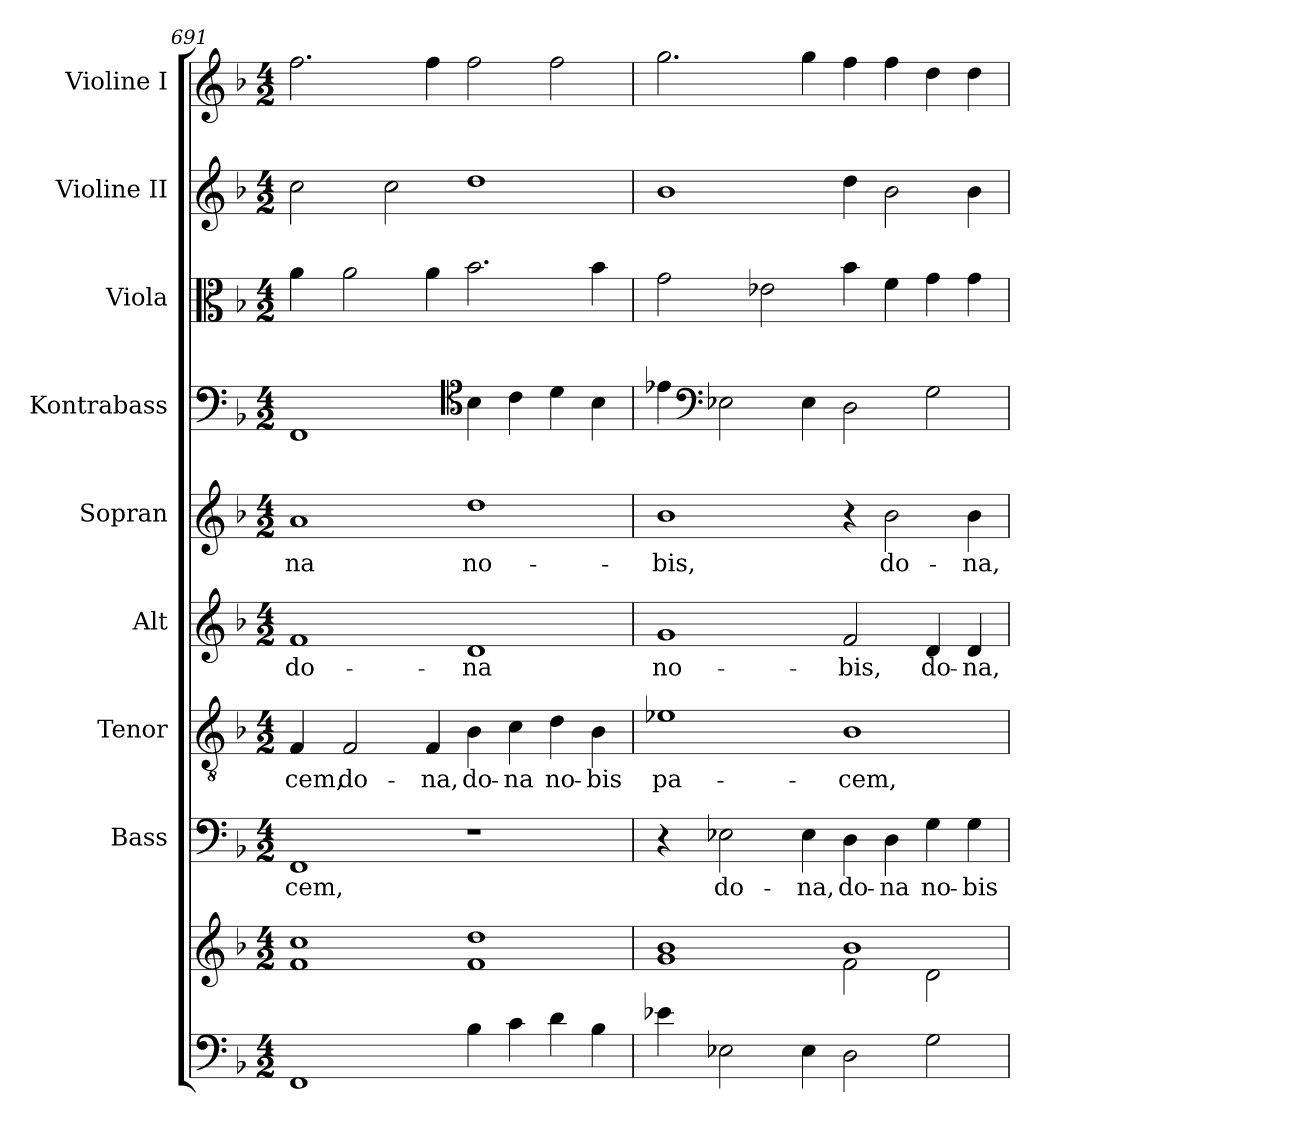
**kern	**kern	**kern	**text	**kern	**text	**kern	**text	**kern	**text	**kern	**kern	**kern	**kern
*part9	*part9	*part8	*part8	*part7	*part7	*part6	*part6	*part5	*part5	*part4	*part3	*part2	*part1
*staff10	*staff9	*staff8	*staff8	*staff7	*staff7	*staff6	*staff6	*staff5	*staff5	*staff4	*staff3	*staff2	*staff1
*	*	*I"Bass	*	*I"Tenor	*	*I"Alt	*	*I"Sopran	*	*I"Kontrabass	*I"Viola	*I"Violine II	*I"Violine I
*	*	*I'B.	*	*I'T.	*	*I'A.	*	*I'S.	*	*I'Kb.	*I'Vla.	*I'Vl. II	*I'Vl. I
*clefF4	*clefG2	*clefF4	*	*clefGv2	*	*clefG2	*	*clefG2	*	*clefF4	*clefC3	*clefG2	*clefG2
*	*	*	*	*	*	*	*	*	*	*ITrd7c12	*	*	*
*k[b-]	*k[b-]	*k[b-]	*	*k[b-]	*	*k[b-]	*	*k[b-]	*	*k[b-]	*k[b-]	*k[b-]	*k[b-]
*F:	*F:	*F:	*	*F:	*	*F:	*	*F:	*	*F:	*F:	*F:	*F:
*M4/2	*M4/2	*M4/2	*	*M4/2	*	*M4/2	*	*M4/2	*	*M4/2	*M4/2	*M4/2	*M4/2
=691	=691	=691	=691	=691	=691	=691	=691	=691	=691	=691	=691	=691	=691
!	!	!	!LO:LY:b	!	!LO:LY:b	!	!LO:LY:b	!	!LO:LY:b	!	!	!	!
1FF	1f 1cc	1FF	-cem,	4F/	-cem,	1f	do-	1a	-na	1FFF	4a\	2cc\	2.ff\
!	!	!	!	!	!LO:LY:b	!	!	!	!	!	!	!	!
.	.	.	.	2F/	do-	.	.	.	.	.	2a\	.	.
.	.	.	.	.	.	.	.	.	.	.	.	2cc\	.
!	!	!	!	!	!LO:LY:b	!	!	!	!	!	!	!	!
.	.	.	.	4F/	-na,	.	.	.	.	.	4a\	.	4ff\
*	*	*	*	*	*	*	*	*	*	*clefC4	*	*	*
!	!	!	!	!	!LO:LY:b	!	!LO:LY:b	!	!LO:LY:b	!	!	!	!
4B-\	1f 1dd	1r	.	4B-\	do-	1d	-na	1dd	no-	4BB-\	2.b-\	1dd	2ff\
!	!	!	!	!	!LO:LY:b	!	!	!	!	!	!	!	!
4c\	.	.	.	4c\	-na	.	.	.	.	4C\	.	.	.
!	!	!	!	!	!LO:LY:b	!	!	!	!	!	!	!	!
4d\	.	.	.	4d\	no-	.	.	.	.	4D\	.	.	2ff\
!	!	!	!	!	!LO:LY:b	!	!	!	!	!	!	!	!
4B-\	.	.	.	4B-\	-bis	.	.	.	.	4BB-\	4b-\	.	.
!!LO:PB:g=z
=692	=692	=692	=692	=692	=692	=692	=692	=692	=692	=692	=692	=692	=692
*	*^	*	*	*	*	*	*	*	*	*	*	*	*
!	!	!	!	!	!	!LO:LY:b	!	!LO:LY:b	!	!LO:LY:b	!	!	!	!
4e-X\	1g 1b-	1ryy	4r	.	1e-X	pa-	1g	no-	1b-	-bis,	4E-X\	2g\	1b-	2.gg\
*	*	*	*	*	*	*	*	*	*	*	*clefF4	*	*	*
!	!	!	!	!LO:LY:b	!	!	!	!	!	!	!	!	!	!
2E-X\	.	.	2E-X\	do-	.	.	.	.	.	.	2EE-X\	.	.	.
.	.	.	.	.	.	.	.	.	.	.	.	2e-X\	.	.
!	!	!	!	!LO:LY:b	!	!	!	!	!	!	!	!	!	!
4E-\	.	.	4E-\	-na,	.	.	.	.	.	.	4EE-\	.	.	4gg\
!	!	!	!	!LO:LY:b	!	!LO:LY:b	!	!LO:LY:b	!	!	!	!	!	!
2D\	1b-	2f\	4D\	do-	1B-	-cem,	2f/	-bis,	4r	.	2DD\	4b-\	4dd\	4ff\
!	!	!	!	!LO:LY:b	!	!	!	!	!	!LO:LY:b	!	!	!	!
.	.	.	4D\	-na	.	.	.	.	2b-\	do-	.	4f\	2b-\	4ff\
!	!	!	!	!LO:LY:b	!	!	!	!LO:LY:b	!	!	!	!	!	!
2G\	.	2d\	4G\	no-	.	.	4d/	do-	.	.	2GG\	4g\	.	4dd\
!	!	!	!	!LO:LY:b	!	!	!	!LO:LY:b	!	!LO:LY:b	!	!	!	!
.	.	.	4G\	-bis	.	.	4d/	-na,	4b-\	-na,	.	4g\	4b-\	4dd\
*	*v	*v	*	*	*	*	*	*	*	*	*	*	*	*
=	=	=	=	=	=	=	=	=	=	=	=	=	=
*-	*-	*-	*-	*-	*-	*-	*-	*-	*-	*-	*-	*-	*-
